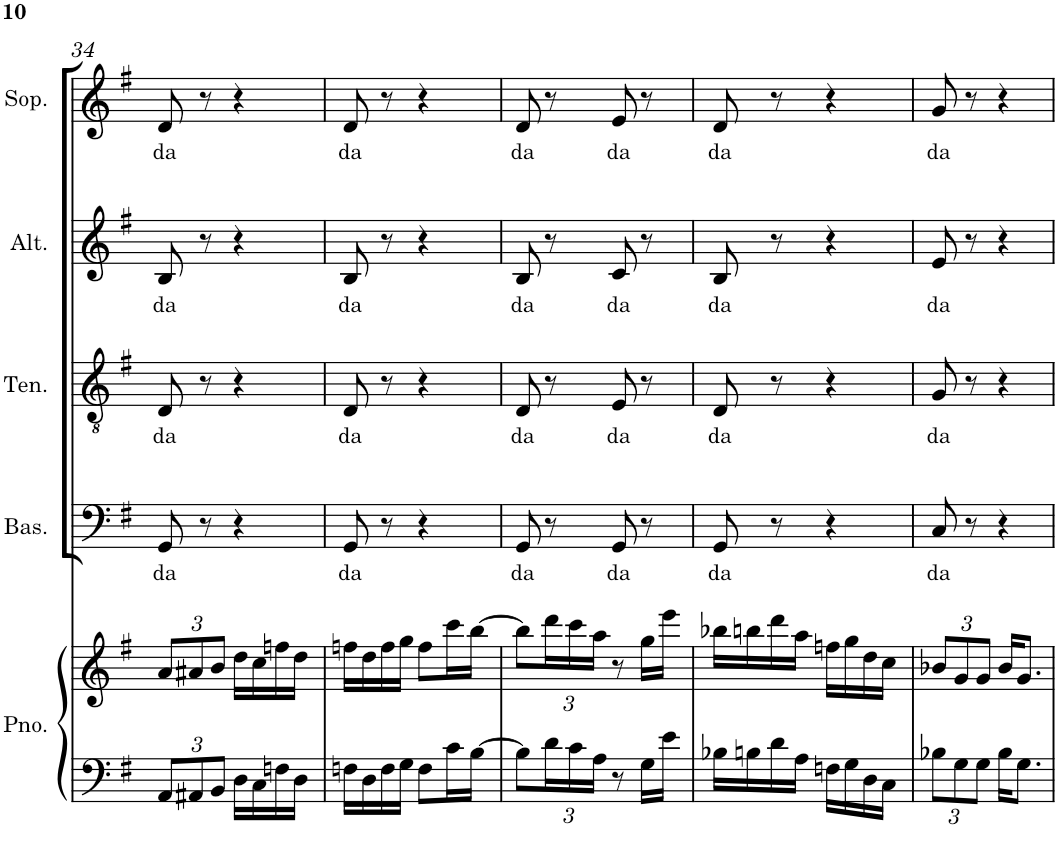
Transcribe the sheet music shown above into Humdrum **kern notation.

**kern	**kern	**kern	**text	**kern	**text	**kern	**text	**kern	**text
*part5	*part5	*part4	*part4	*part3	*part3	*part2	*part2	*part1	*part1
*staff6	*staff5	*staff4	*staff4	*staff3	*staff3	*staff2	*staff2	*staff1	*staff1
*I"Piano	*	*I"Bass	*	*I"Tenor	*	*I"Alto	*	*I"Soprano	*
*I'Pno.	*	*I'Bas.	*	*I'Ten.	*	*I'Alt.	*	*I'Sop.	*
!!LO:PB:g=z
*clefF4	*clefG2	*clefF4	*	*clefGv2	*	*clefG2	*	*clefG2	*
*k[f#]	*k[f#]	*k[f#]	*	*k[f#]	*	*k[f#]	*	*k[f#]	*
*G:	*G:	*G:	*	*G:	*	*G:	*	*G:	*
*M2/4	*M2/4	*M2/4	*	*M2/4	*	*M2/4	*	*M2/4	*
*Xbrackettup	*Xbrackettup	*	*	*	*	*	*	*	*
=34	=34	=34	=34	=34	=34	=34	=34	=34	=34
!	!	!	!LO:LY:b	!	!LO:LY:b	!	!LO:LY:b	!	!LO:LY:b
12AA/L	12a/L	8GG/	da	8D/	da	8B/	da	8d/	da
12AA#X/	12a#X/	.	.	.	.	.	.	.	.
.	.	8r	.	8r	.	8r	.	8r	.
12BB/J	12b/J	.	.	.	.	.	.	.	.
16D\LL	16dd\LL	4r	.	4r	.	4r	.	4r	.
16C\	16cc\	.	.	.	.	.	.	.	.
16Fn\	16ffn\	.	.	.	.	.	.	.	.
16D\JJ	16dd\JJ	.	.	.	.	.	.	.	.
=35	=35	=35	=35	=35	=35	=35	=35	=35	=35
!	!	!	!LO:LY:b	!	!LO:LY:b	!	!LO:LY:b	!	!LO:LY:b
16Fn\LL	16ffn\LL	8GG/	da	8D/	da	8B/	da	8d/	da
16D\	16dd\	.	.	.	.	.	.	.	.
16F\	16ff\	8r	.	8r	.	8r	.	8r	.
16G\JJ	16gg\JJ	.	.	.	.	.	.	.	.
8F\L	8ff\L	4r	.	4r	.	4r	.	4r	.
16c\L	16ccc\L	.	.	.	.	.	.	.	.
[16B\JJ	[16bb\JJ	.	.	.	.	.	.	.	.
=36	=36	=36	=36	=36	=36	=36	=36	=36	=36
!	!	!	!LO:LY:b	!	!LO:LY:b	!	!LO:LY:b	!	!LO:LY:b
8B\L]	8bb\L]	8GG/	da	8D/	da	8B/	da	8d/	da
24d\L	24ddd\L	8r	.	8r	.	8r	.	8r	.
24c\	24ccc\	.	.	.	.	.	.	.	.
24A\JJ	24aa\JJ	.	.	.	.	.	.	.	.
!	!	!	!LO:LY:b	!	!LO:LY:b	!	!LO:LY:b	!	!LO:LY:b
8r	8r	8GG/	da	8E/	da	8c/	da	8e/	da
16G\LL	16gg\LL	8r	.	8r	.	8r	.	8r	.
16e\JJ	16eee\JJ	.	.	.	.	.	.	.	.
=37	=37	=37	=37	=37	=37	=37	=37	=37	=37
!	!	!	!LO:LY:b	!	!LO:LY:b	!	!LO:LY:b	!	!LO:LY:b
16B-X\LL	16bb-X\LL	8GG/	da	8D/	da	8B/	da	8d/	da
16Bn\	16bbn\	.	.	.	.	.	.	.	.
16d\	16ddd\	8r	.	8r	.	8r	.	8r	.
16A\JJ	16aa\JJ	.	.	.	.	.	.	.	.
16Fn\LL	16ffn\LL	4r	.	4r	.	4r	.	4r	.
16G\	16gg\	.	.	.	.	.	.	.	.
16D\	16dd\	.	.	.	.	.	.	.	.
16C\JJ	16cc\JJ	.	.	.	.	.	.	.	.
=38	=38	=38	=38	=38	=38	=38	=38	=38	=38
!	!	!	!LO:LY:b	!	!LO:LY:b	!	!LO:LY:b	!	!LO:LY:b
12B-X\L	12b-X/L	8C/	da	8G/	da	8e/	da	8g/	da
12G\	12g/	.	.	.	.	.	.	.	.
.	.	8r	.	8r	.	8r	.	8r	.
12G\J	12g/J	.	.	.	.	.	.	.	.
16B-\KL	16b-/KL	4r	.	4r	.	4r	.	4r	.
8.G\J	8.g/J	.	.	.	.	.	.	.	.
=	=	=	=	=	=	=	=	=	=
*-	*-	*-	*-	*-	*-	*-	*-	*-	*-
